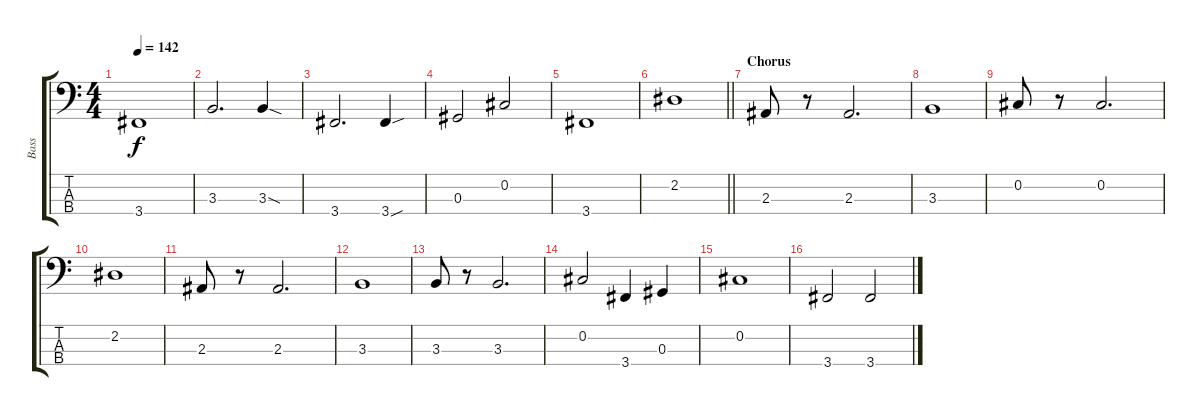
\track ("Bass" "Bass") {instrument electricbassfinger}
\staff {score tabs}
\tuning (Gb2 Db2 Ab1 Eb1) {hide}
\ts (4 4)
\tempo 142
\clef f4
\ks c
3.4.1{dy f} |
3.3.2{d} 3.3{sod}.4 |
3.4.2{d} 3.4{sou}.4 |
0.3.2 0.2.2 |
3.4.1 |
\barLineRight lightlight
2.2.1 |
\section ("" "Chorus")
2.3.8 r.8 2.3.2{d} |
3.3.1 |
0.2.8 r.8 0.2.2{d} |
2.2.1 |
2.3.8 r.8 2.3.2{d} |
3.3.1 |
3.3.8 r.8 3.3.2{d} |
0.2.2 3.4.4 0.3.4 |
0.2.1 |
3.4.2 3.4.2
